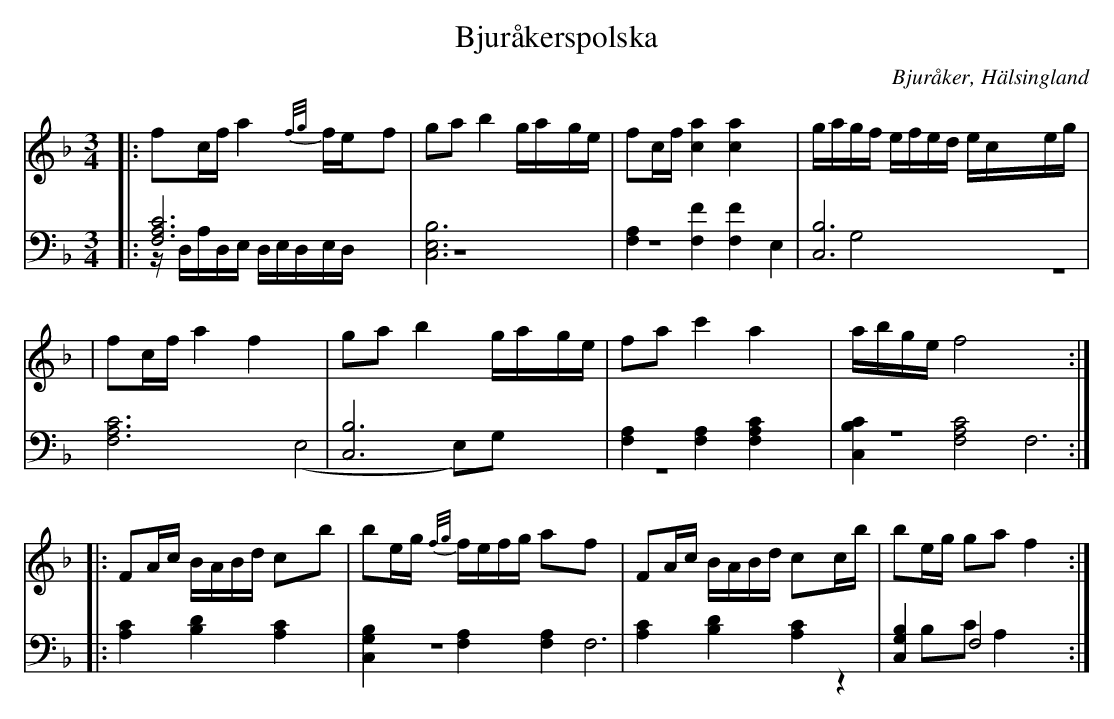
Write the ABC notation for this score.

X:1
T: Bjuråkerspolska
O: Bjuråker, Hälsingland
M: 3/4
L: 1/8
K: F
V:1
V:2
V:3 merge
V: 1
|:fc/f/ a2 {f/g/}f/e/f|ga b2 g/a/g/e/|fc/f/ [c2a2] [c2a2]|g/a/g/f/ e/f/e/d/ e/c/e/g/|
|fc/f/ a2 f2|ga b2 g/a/g/e/|fa c'2 a2| a/b/g/e/ f4:|
|:FA/c/ B/A/B/d/ cb|be/g/ {f/g/}f/e/f/g/ af|FA/c/ B/A/B/d/ cc/b/|be/g/ ga f2:|
V:2 clef=bass
|:[F,6A,6C6]|[C,6E,6B,6]|[F,2A,2] [F,2F2] [F,2F2]|[C,6B,6]|
[F,6A,6C6]|[C,6B,6]|[F,2A,2] [F,2A,2] [F,2A,2C2]|[C,2B,2C2] [F,4A,4C4]:|
 |:[A,2C2] [B,2D2] [A,2C2]|[C,2G,2B,2] [F,2A,2] [F,2A,2]|[A,2C2] [B,2D2] [A,2C2]|[C,2G,2B,2] F,4 :|
V:3 clef=bass
 |:z/D,/A,/D,/E,/ D,/E,/D,/E,/D,/|z6|z6|E,2 G,4|
 |z6|(E,4 E,)G,|z6|z6:|
|:F,6|z6|F,6|z2 B,C A,2:|
